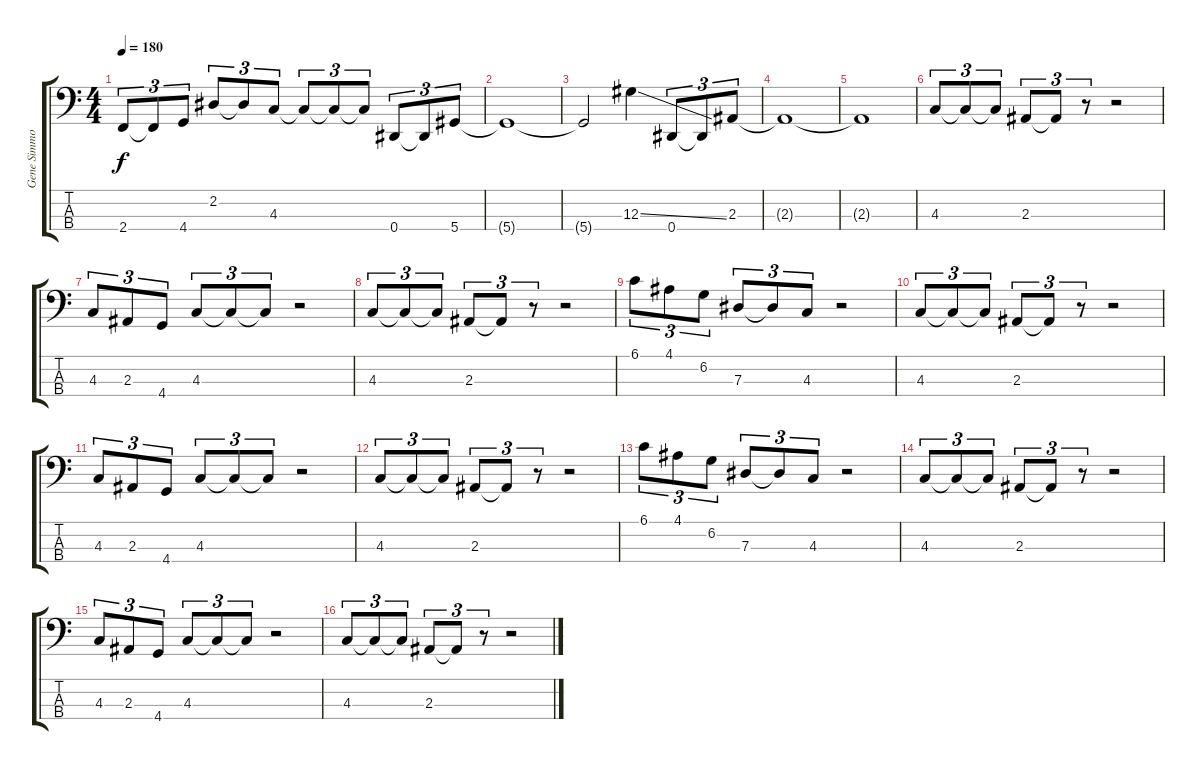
\track ("Gene Simmons" "Gene Simmo") {instrument electricbasspick}
\staff {score tabs}
\tuning (Gb2 Db2 Ab1 Eb1) {hide}
\ts (4 4)
\tempo 180
\clef f4
\ks c
2.4.8{tu (3 2) dy f} 2.4{t}.8{tu (3 2)} 4.4.8{tu (3 2)} 2.2.8{tu (3 2)} 2.2{t}.8{tu (3 2)} 4.3.8{tu (3 2)} 4.3{t}.8{tu (3 2)} 4.3{t}.8{tu (3 2)} 4.3{t}.8{tu (3 2)} 0.4.8{tu (3 2)} 0.4{t}.8{tu (3 2)} 5.4.8{tu (3 2)} |
5.4{t}.1 |
5.4{t}.2 12.3{ss}.4 0.4.8{tu (3 2)} 0.4{t}.8{tu (3 2)} 2.3.8{tu (3 2)} |
2.3{t}.1 |
2.3{t}.1 |
4.3.8{tu (3 2)} 4.3{t}.8{tu (3 2)} 4.3{t}.8{tu (3 2)} 2.3.8{tu (3 2)} 2.3{t}.8{tu (3 2)} r.8{tu (3 2)} r.2 |
4.3.8{tu (3 2)} 2.3.8{tu (3 2)} 4.4.8{tu (3 2)} 4.3.8{tu (3 2)} 4.3{t}.8{tu (3 2)} 4.3{t}.8{tu (3 2)} r.2 |
4.3.8{tu (3 2)} 4.3{t}.8{tu (3 2)} 4.3{t}.8{tu (3 2)} 2.3.8{tu (3 2)} 2.3{t}.8{tu (3 2)} r.8{tu (3 2)} r.2 |
6.1.8{tu (3 2)} 4.1.8{tu (3 2)} 6.2.8{tu (3 2)} 7.3.8{tu (3 2)} 7.3{t}.8{tu (3 2)} 4.3.8{tu (3 2)} r.2 |
4.3.8{tu (3 2)} 4.3{t}.8{tu (3 2)} 4.3{t}.8{tu (3 2)} 2.3.8{tu (3 2)} 2.3{t}.8{tu (3 2)} r.8{tu (3 2)} r.2 |
4.3.8{tu (3 2)} 2.3.8{tu (3 2)} 4.4.8{tu (3 2)} 4.3.8{tu (3 2)} 4.3{t}.8{tu (3 2)} 4.3{t}.8{tu (3 2)} r.2 |
4.3.8{tu (3 2)} 4.3{t}.8{tu (3 2)} 4.3{t}.8{tu (3 2)} 2.3.8{tu (3 2)} 2.3{t}.8{tu (3 2)} r.8{tu (3 2)} r.2 |
6.1.8{tu (3 2)} 4.1.8{tu (3 2)} 6.2.8{tu (3 2)} 7.3.8{tu (3 2)} 7.3{t}.8{tu (3 2)} 4.3.8{tu (3 2)} r.2 |
4.3.8{tu (3 2)} 4.3{t}.8{tu (3 2)} 4.3{t}.8{tu (3 2)} 2.3.8{tu (3 2)} 2.3{t}.8{tu (3 2)} r.8{tu (3 2)} r.2 |
4.3.8{tu (3 2)} 2.3.8{tu (3 2)} 4.4.8{tu (3 2)} 4.3.8{tu (3 2)} 4.3{t}.8{tu (3 2)} 4.3{t}.8{tu (3 2)} r.2 |
4.3.8{tu (3 2)} 4.3{t}.8{tu (3 2)} 4.3{t}.8{tu (3 2)} 2.3.8{tu (3 2)} 2.3{t}.8{tu (3 2)} r.8{tu (3 2)} r.2
